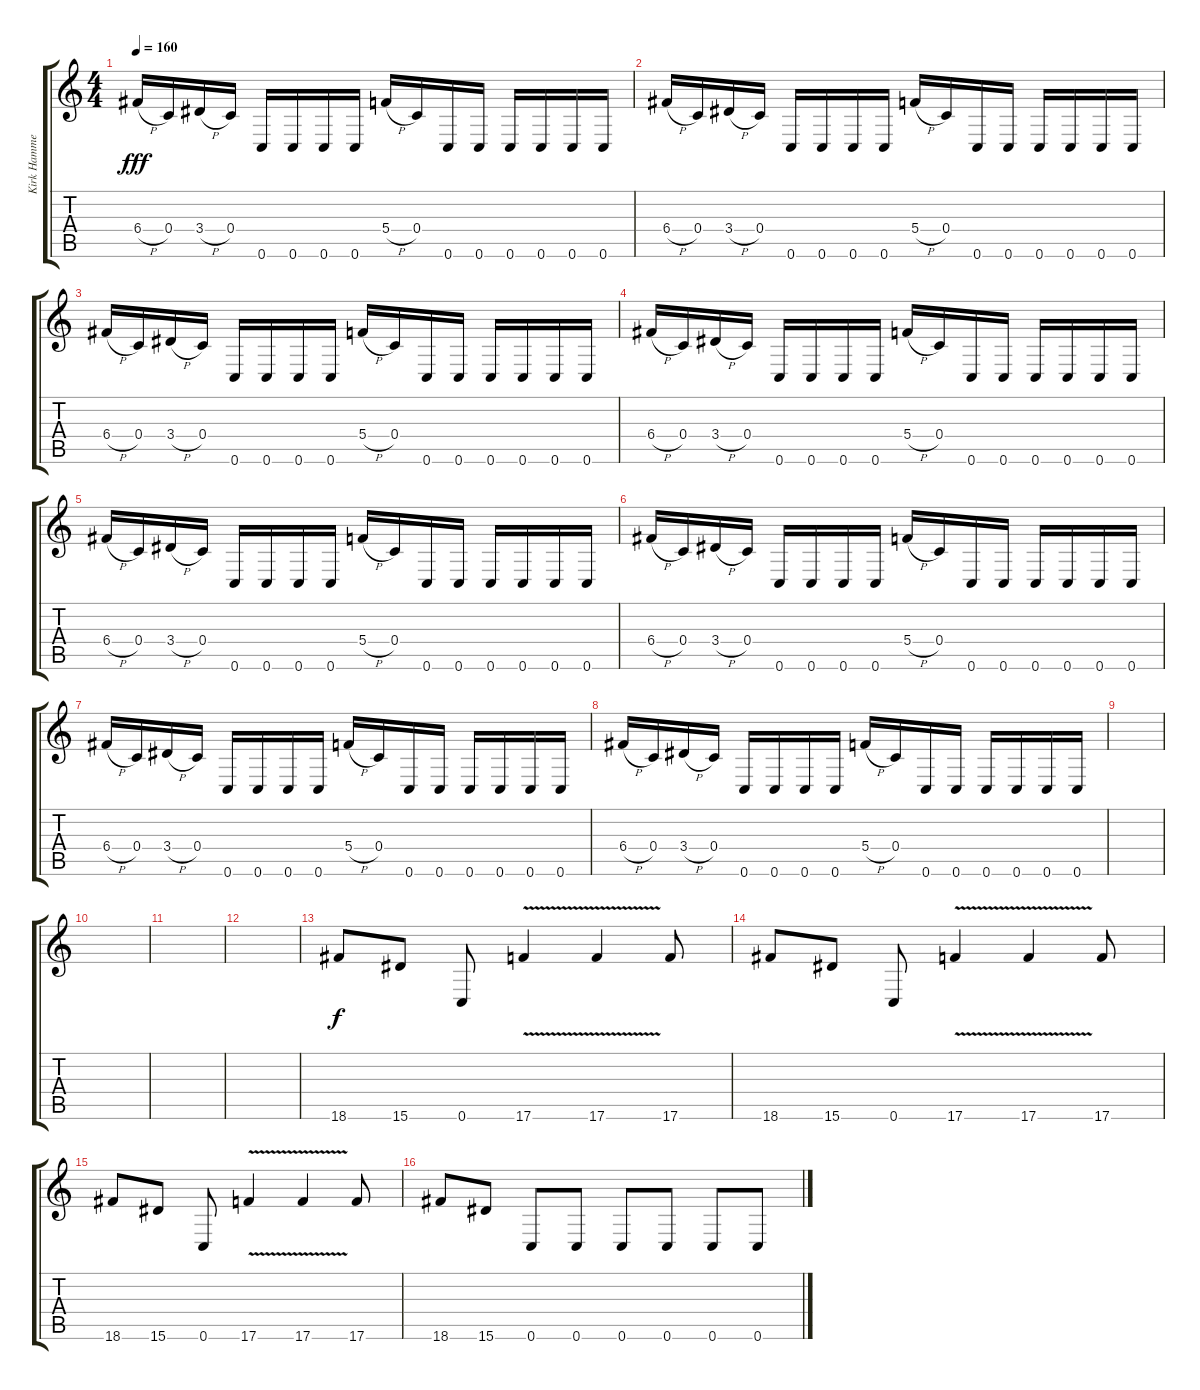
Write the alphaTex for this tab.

\track ("Kirk Hammet" "Kirk Hamme") {instrument overdrivenguitar}
\staff {score tabs}
\tuning (D4 A3 F3 C3 G2 C2) {hide}
\ts (4 4)
\tempo 160
\clef g2
\ks c
6.4{h}.16{dy fff} 0.4.16 3.4{h}.16 0.4.16 0.6.16 0.6.16 0.6.16 0.6.16 5.4{h}.16 0.4.16 0.6.16 0.6.16 0.6.16 0.6.16 0.6.16 0.6.16 |
6.4{h}.16 0.4.16 3.4{h}.16 0.4.16 0.6.16 0.6.16 0.6.16 0.6.16 5.4{h}.16 0.4.16 0.6.16 0.6.16 0.6.16 0.6.16 0.6.16 0.6.16 |
6.4{h}.16 0.4.16 3.4{h}.16 0.4.16 0.6.16 0.6.16 0.6.16 0.6.16 5.4{h}.16 0.4.16 0.6.16 0.6.16 0.6.16 0.6.16 0.6.16 0.6.16 |
6.4{h}.16 0.4.16 3.4{h}.16 0.4.16 0.6.16 0.6.16 0.6.16 0.6.16 5.4{h}.16 0.4.16 0.6.16 0.6.16 0.6.16 0.6.16 0.6.16 0.6.16 |
6.4{h}.16 0.4.16 3.4{h}.16 0.4.16 0.6.16 0.6.16 0.6.16 0.6.16 5.4{h}.16 0.4.16 0.6.16 0.6.16 0.6.16 0.6.16 0.6.16 0.6.16 |
6.4{h}.16 0.4.16 3.4{h}.16 0.4.16 0.6.16 0.6.16 0.6.16 0.6.16 5.4{h}.16 0.4.16 0.6.16 0.6.16 0.6.16 0.6.16 0.6.16 0.6.16 |
6.4{h}.16 0.4.16 3.4{h}.16 0.4.16 0.6.16 0.6.16 0.6.16 0.6.16 5.4{h}.16 0.4.16 0.6.16 0.6.16 0.6.16 0.6.16 0.6.16 0.6.16 |
6.4{h}.16 0.4.16 3.4{h}.16 0.4.16 0.6.16 0.6.16 0.6.16 0.6.16 5.4{h}.16 0.4.16 0.6.16 0.6.16 0.6.16 0.6.16 0.6.16 0.6.16 |
|
|
|
|
18.6.8{dy f} 15.6.8 0.6.8 17.6{v}.4 17.6{v}.4 17.6.8 |
18.6.8 15.6.8 0.6.8 17.6{v}.4 17.6{v}.4 17.6.8 |
18.6.8 15.6.8 0.6.8 17.6{v}.4 17.6{v}.4 17.6.8 |
18.6.8 15.6.8 0.6.8 0.6.8 0.6.8 0.6.8 0.6.8 0.6.8
